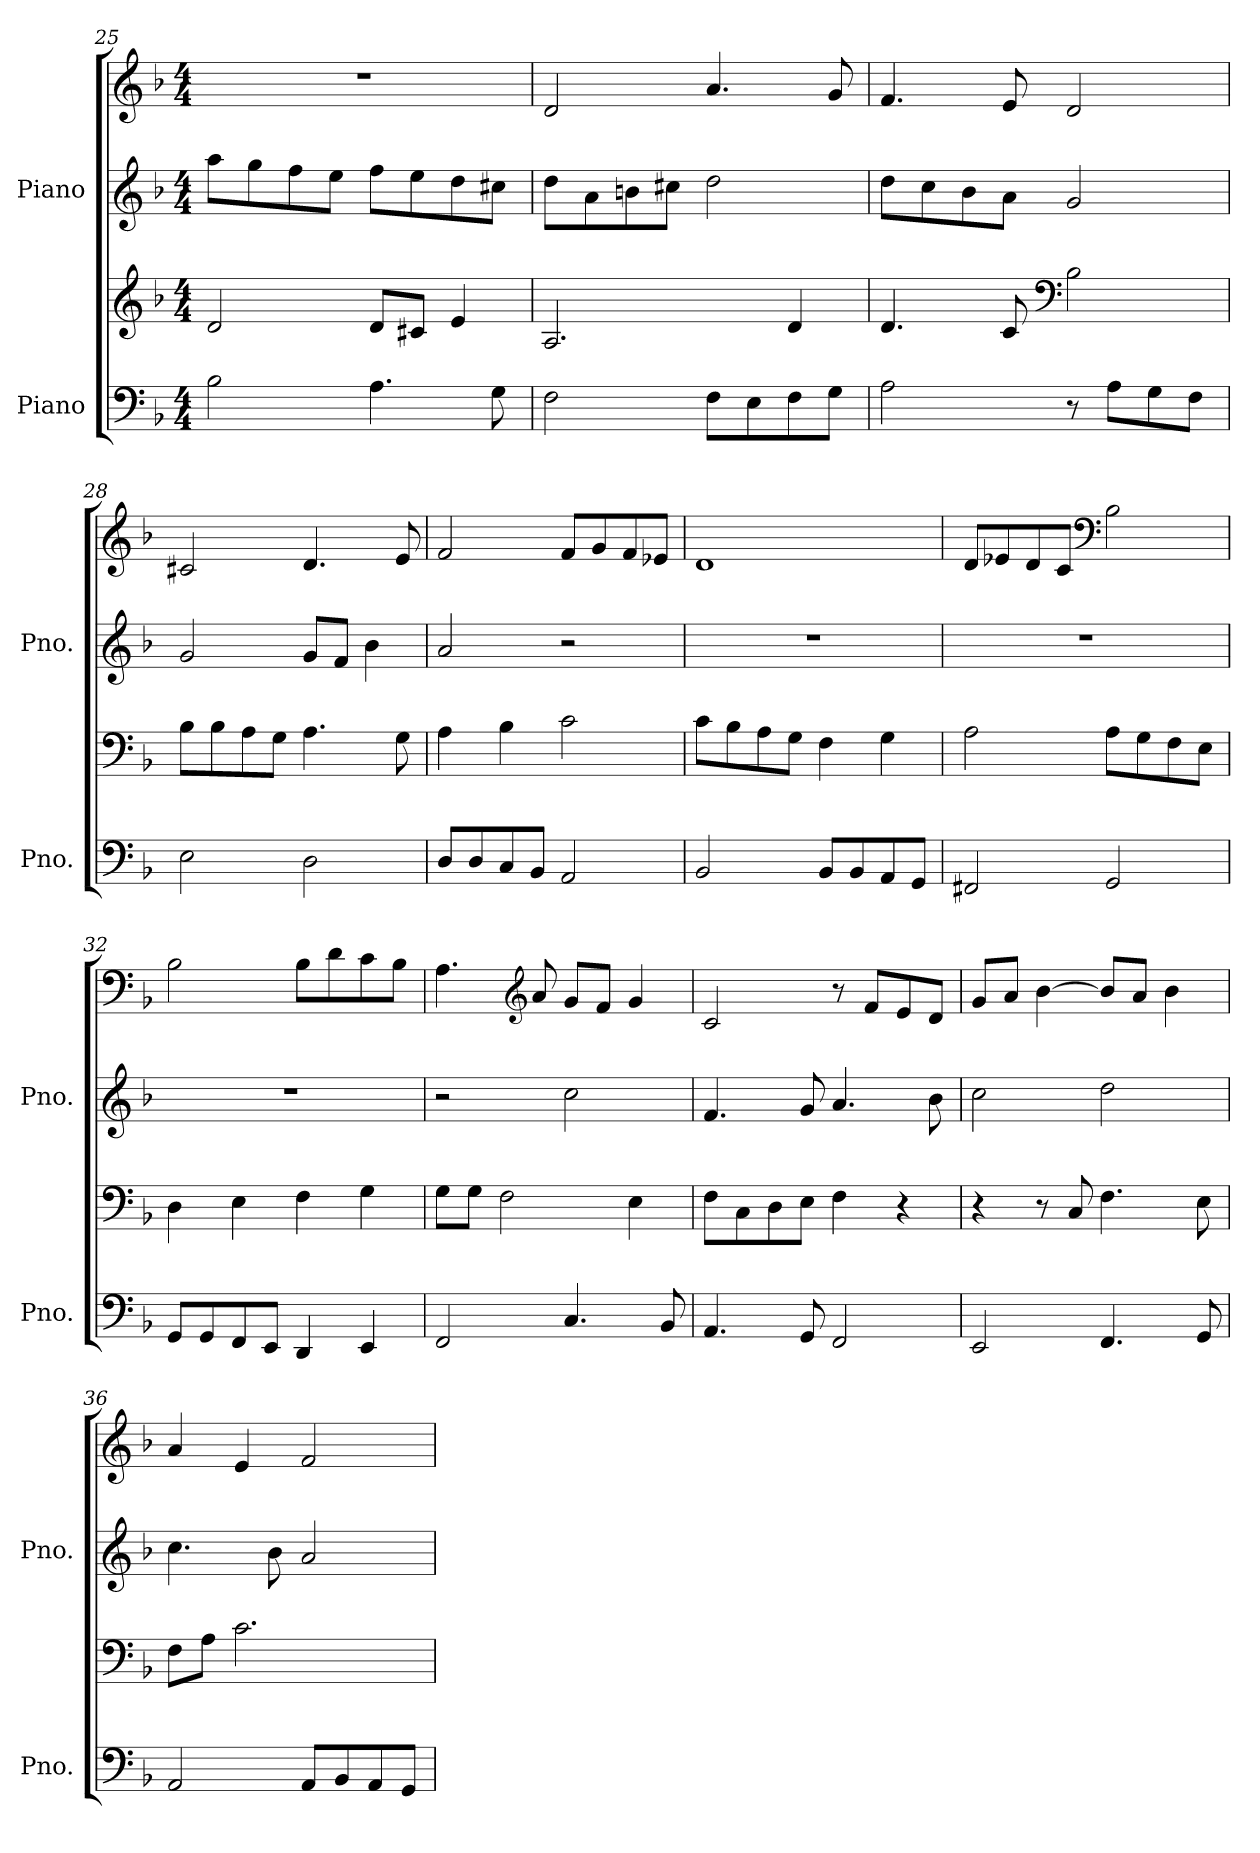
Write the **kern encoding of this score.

**kern	**kern	**kern	**kern
*part2	*part2	*part1	*part1
*staff4	*staff3	*staff2	*staff1
*I"Piano	*	*I"Piano	*
*I'Pno.	*	*I'Pno.	*
*clefF4	*clefG2	*clefG2	*clefG2
*k[b-]	*k[b-]	*k[b-]	*k[b-]
*M4/4	*M4/4	*M4/4	*M4/4
=25	=25	=25	=25
2B-\	2d/	8aa\L	1r
.	.	8gg\	.
.	.	8ff\	.
.	.	8ee\J	.
4.A\	8d/L	8ff\L	.
.	8c#X/J	8ee\	.
.	4e/	8dd\	.
8G\	.	8cc#X\J	.
!!LO:PB:g=z
=26	=26	=26	=26
2F\	2.A/	8dd\L	2d/
.	.	8a\	.
.	.	8bn\	.
.	.	8cc#X\J	.
8F\L	.	2dd\	4.a/
8E\	.	.	.
8F\	4d/	.	.
8G\J	.	.	8g/
=27	=27	=27	=27
2A\	4.d/	8dd\L	4.f/
.	.	8cc\	.
.	.	8b-\	.
.	8c/	8a\J	8e/
*	*clefF4	*	*
8r	2B-\	2g/	2d/
8A\L	.	.	.
8G\	.	.	.
8F\J	.	.	.
=28	=28	=28	=28
2E\	8B-\L	2g/	2c#X/
.	8B-\	.	.
.	8A\	.	.
.	8G\J	.	.
2D\	4.A\	8g/L	4.d/
.	.	8f/J	.
.	.	4b-\	.
.	8G\	.	8e/
=29	=29	=29	=29
8D/L	4A\	2a/	2f/
8D/	.	.	.
8C/	4B-\	.	.
8BB-/J	.	.	.
2AA/	2c\	2r	8f/L
.	.	.	8g/
.	.	.	8f/
.	.	.	8e-X/J
!!LO:LB:g=z
=30	=30	=30	=30
2BB-/	8c\L	1r	1d
.	8B-\	.	.
.	8A\	.	.
.	8G\J	.	.
8BB-/L	4F\	.	.
8BB-/	.	.	.
8AA/	4G\	.	.
8GG/J	.	.	.
=31	=31	=31	=31
2FF#X/	2A\	1r	8d/L
.	.	.	8e-X/
.	.	.	8d/
.	.	.	8c/J
*	*	*	*clefF4
2GG/	8A\L	.	2B-\
.	8G\	.	.
.	8F\	.	.
.	8E\J	.	.
=32	=32	=32	=32
8GG/L	4D\	1r	2B-\
8GG/	.	.	.
8FF/	4E\	.	.
8EE/J	.	.	.
4DD/	4F\	.	8B-\L
.	.	.	8d\
4EE/	4G\	.	8c\
.	.	.	8B-\J
=33	=33	=33	=33
2FF/	8G\L	2r	4.A\
.	8G\J	.	.
.	2F\	.	.
*	*	*	*clefG2
.	.	.	8a/
4.C/	.	2cc\	8g/L
.	.	.	8f/J
.	4E\	.	4g/
8BB-/	.	.	.
!!LO:LB:g=z
=34	=34	=34	=34
4.AA/	8F\L	4.f/	2c/
.	8C\	.	.
.	8D\	.	.
8GG/	8E\J	8g/	.
2FF/	4F\	4.a/	8r
.	.	.	8f/L
.	4r	.	8e/
.	.	8b-\	8d/J
=35	=35	=35	=35
2EE/	4r	2cc\	8g/L
.	.	.	8a/J
.	8r	.	[4b-\
.	8C/	.	.
4.FF/	4.F\	2dd\	8b-/L]
.	.	.	8a/J
.	.	.	4b-\
8GG/	8E\	.	.
=36	=36	=36	=36
2AA/	8F\L	4.cc\	4a/
.	8A\J	.	.
.	2.c\	.	4e/
.	.	8b-\	.
8AA/L	.	2a/	2f/
8BB-/	.	.	.
8AA/	.	.	.
8GG/J	.	.	.
=	=	=	=
*-	*-	*-	*-
